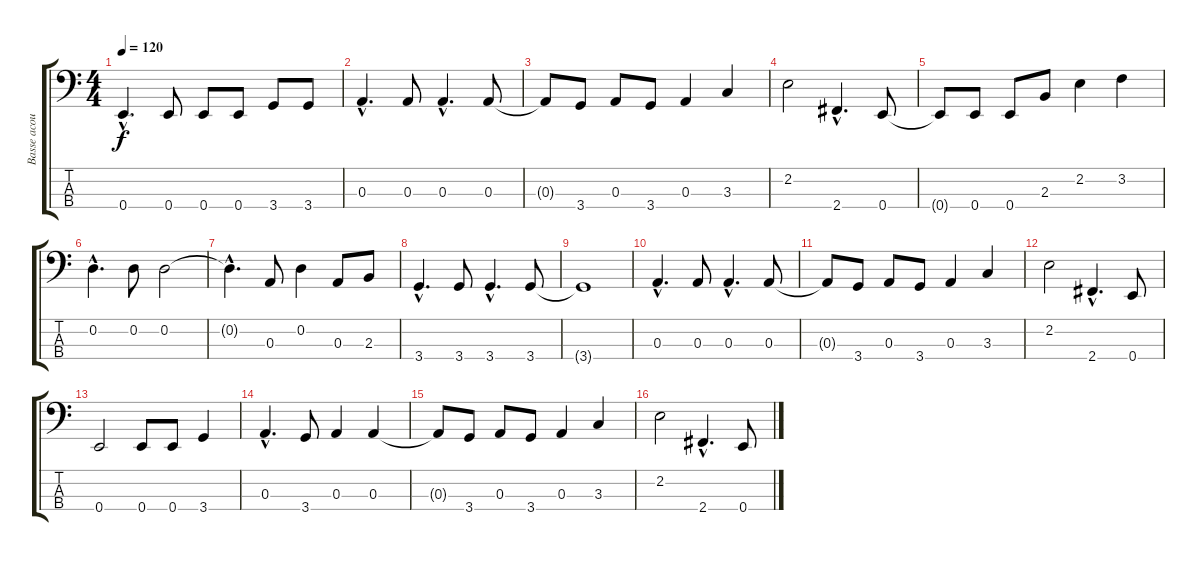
\track ("Basse acoustique   " "Basse acou") {instrument acousticbass}
\staff {score tabs}
\tuning (G2 D2 A1 E1) {hide}
\ts (4 4)
\tempo 120
\clef f4
\ks c
0.4{hac t}.4{d dy f} 0.4.8 0.4.8 0.4.8 3.4.8 3.4.8 |
0.3{hac}.4{d} 0.3.8 0.3{hac}.4{d} 0.3.8 |
0.3{t}.8 3.4.8 0.3.8 3.4.8 0.3.4 3.3.4 |
2.2.2 2.4{hac}.4{d} 0.4.8 |
0.4{t}.8 0.4.8 0.4.8 2.3.8 2.2.4 3.2.4 |
0.2{hac}.4{d} 0.2.8 0.2.2 |
0.2{hac t}.4{d} 0.3.8 0.2.4 0.3.8 2.3.8 |
3.4{hac}.4{d} 3.4.8 3.4{hac}.4{d} 3.4.8 |
3.4{t}.1 |
0.3{hac}.4{d} 0.3.8 0.3{hac}.4{d} 0.3.8 |
0.3{t}.8 3.4.8 0.3.8 3.4.8 0.3.4 3.3.4 |
2.2.2 2.4{hac}.4{d} 0.4.8 |
0.4.2 0.4.8 0.4.8 3.4.4 |
0.3{hac}.4{d} 3.4.8 0.3.4 0.3.4 |
0.3{t}.8 3.4.8 0.3.8 3.4.8 0.3.4 3.3.4 |
2.2.2 2.4{hac}.4{d} 0.4.8
